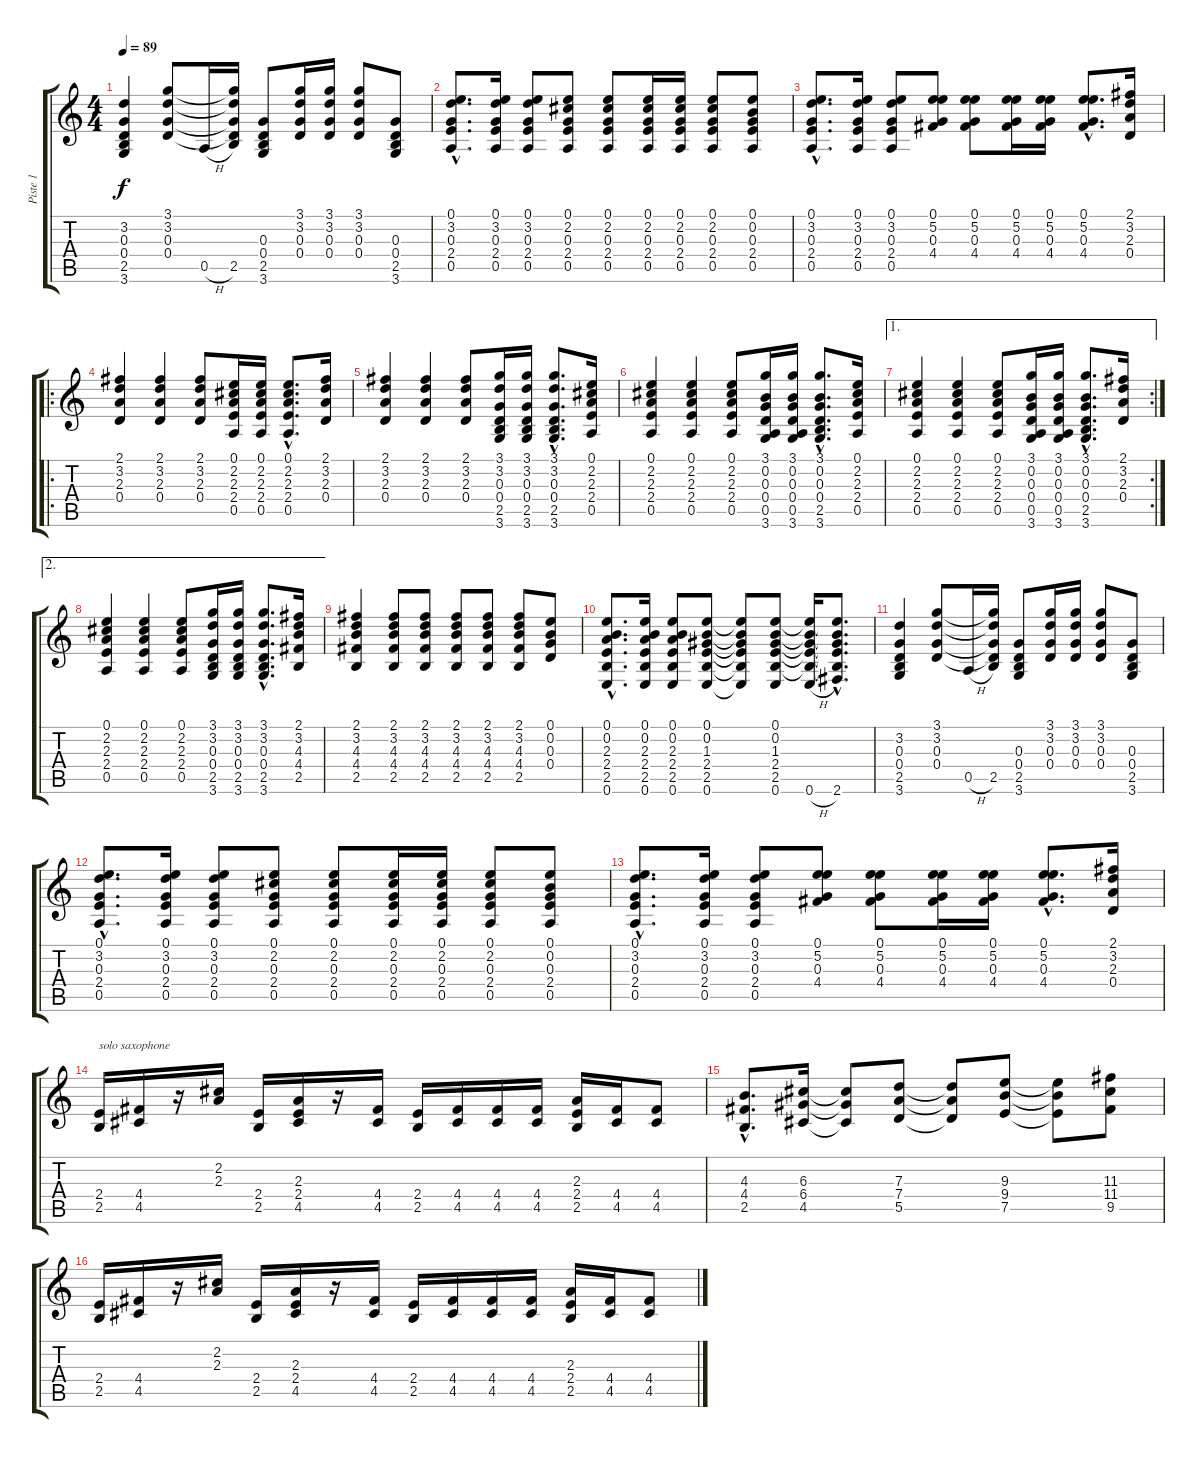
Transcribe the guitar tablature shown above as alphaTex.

\track ("Piste 1" "Piste 1") {instrument acousticguitarsteel}
\staff {score tabs}
\tuning (E4 B3 G3 D3 A2 E2) {hide}
\ts (4 4)
\tempo 89
\clef g2
\ks c
(3.2 0.3 0.4 2.5 3.6).4{dy f} (3.1 3.2 0.3 0.4).8 0.5{h}.16 (3.1{t} 3.2{t} 0.3{t} 0.4{t} 2.5).16 (0.3 0.4 2.5 3.6).8 (3.1 3.2 0.3 0.4).16 (3.1 3.2 0.3 0.4).16 (3.1 3.2 0.3 0.4).8 (0.3 0.4 2.5 3.6).8 |
(0.1{hac} 3.2{hac} 0.3{hac} 2.4{hac} 0.5{hac}).8{d} (0.1 3.2 0.3 2.4 0.5).16 (0.1 3.2 0.3 2.4 0.5).8 (0.1 2.2 0.3 2.4 0.5).8 (0.1 2.2 0.3 2.4 0.5).8 (0.1 2.2 0.3 2.4 0.5).16 (0.1 2.2 0.3 2.4 0.5).16 (0.1 2.2 0.3 2.4 0.5).8 (0.1 0.2 0.3 2.4 0.5).8 |
(0.1{hac} 3.2{hac} 0.3{hac} 2.4{hac} 0.5{hac}).8{d} (0.1 3.2 0.3 2.4 0.5).16 (0.1 3.2 0.3 2.4 0.5).8 (0.1 5.2 0.3 4.4).8 (0.1 5.2 0.3 4.4).8 (0.1 5.2 0.3 4.4).16 (0.1 5.2 0.3 4.4).16 (0.1{hac} 5.2{hac} 0.3{hac} 4.4{hac}).8{d} (2.1 3.2 2.3 0.4).16 |
\ro
(2.1 3.2 2.3 0.4).4 (2.1 3.2 2.3 0.4).4 (2.1 3.2 2.3 0.4).8 (0.1 2.2 2.3 2.4 0.5).16 (0.1 2.2 2.3 2.4 0.5).16 (0.1{hac} 2.2{hac} 2.3{hac} 2.4{hac} 0.5{hac}).8{d} (2.1 3.2 2.3 0.4).16 |
(2.1 3.2 2.3 0.4).4 (2.1 3.2 2.3 0.4).4 (2.1 3.2 2.3 0.4).8 (3.1 3.2 0.3 0.4 2.5 3.6).16 (3.1 3.2 0.3 0.4 2.5 3.6).16 (3.1{hac} 3.2{hac} 0.3{hac} 0.4{hac} 2.5{hac} 3.6{hac}).8{d} (0.1 2.2 2.3 2.4 0.5).16 |
(0.1 2.2 2.3 2.4 0.5).4 (0.1 2.2 2.3 2.4 0.5).4 (0.1 2.2 2.3 2.4 0.5).8 (3.1 0.2 0.3 0.4 0.5 3.6).16 (3.1 0.2 0.3 0.4 0.5 3.6).16 (3.1{hac} 0.2{hac} 0.3{hac} 0.4{hac} 2.5{hac} 3.6{hac}).8{d} (0.1 2.2 2.3 2.4 0.5).16 |
\ae 1
\rc 2
(0.1 2.2 2.3 2.4 0.5).4 (0.1 2.2 2.3 2.4 0.5).4 (0.1 2.2 2.3 2.4 0.5).8 (3.1 0.2 0.3 0.4 0.5 3.6).16 (3.1 0.2 0.3 0.4 0.5 3.6).16 (3.1{hac} 0.2{hac} 0.3{hac} 0.4{hac} 2.5{hac} 3.6{hac}).8{d} (2.1 3.2 2.3 0.4).16 |
\ae 2
(0.1 2.2 2.3 2.4 0.5).4 (0.1 2.2 2.3 2.4 0.5).4 (0.1 2.2 2.3 2.4 0.5).8 (3.1 3.2 0.3 0.4 2.5 3.6).16 (3.1 3.2 0.3 0.4 2.5 3.6).16 (3.1{hac} 3.2{hac} 0.3{hac} 0.4{hac} 2.5{hac} 3.6{hac}).8{d} (2.1 3.2 4.3 4.4 2.5).16 |
(2.1 3.2 4.3 4.4 2.5).4 (2.1 3.2 4.3 4.4 2.5).8 (2.1 3.2 4.3 4.4 2.5).8 (2.1 3.2 4.3 4.4 2.5).8 (2.1 3.2 4.3 4.4 2.5).8 (2.1 3.2 4.3 4.4 2.5).8 (0.1 0.2 0.3 0.4).8 |
(0.1{hac} 0.2{hac} 2.3{hac} 2.4{hac} 2.5{hac} 0.6{hac}).8{d} (0.1 0.2 2.3 2.4 2.5 0.6).16 (0.1 0.2 2.3 2.4 2.5 0.6).8 (0.1 0.2 1.3 2.4 2.5 0.6).8 (0.1{t} 0.2{t} 1.3{t} 2.4{t} 2.5{t} 0.6{t}).8 (0.1 0.2 1.3 2.4 2.5 0.6).8 (0.1{t} 0.2{t} 1.3{t} 2.4{t} 2.5{t} 0.6{h}).16 (0.1{hac t} 0.2{hac t} 1.3{hac t} 2.4{hac t} 2.5{hac t} 2.6{hac}).8{d} |
(3.2 0.3 0.4 2.5 3.6).4 (3.1 3.2 0.3 0.4).8 0.5{h}.16 (3.1{t} 3.2{t} 0.3{t} 0.4{t} 2.5).16 (0.3 0.4 2.5 3.6).8 (3.1 3.2 0.3 0.4).16 (3.1 3.2 0.3 0.4).16 (3.1 3.2 0.3 0.4).8 (0.3 0.4 2.5 3.6).8 |
(0.1{hac} 3.2{hac} 0.3{hac} 2.4{hac} 0.5{hac}).8{d} (0.1 3.2 0.3 2.4 0.5).16 (0.1 3.2 0.3 2.4 0.5).8 (0.1 2.2 0.3 2.4 0.5).8 (0.1 2.2 0.3 2.4 0.5).8 (0.1 2.2 0.3 2.4 0.5).16 (0.1 2.2 0.3 2.4 0.5).16 (0.1 2.2 0.3 2.4 0.5).8 (0.1 0.2 0.3 2.4 0.5).8 |
(0.1{hac} 3.2{hac} 0.3{hac} 2.4{hac} 0.5{hac}).8{d} (0.1 3.2 0.3 2.4 0.5).16 (0.1 3.2 0.3 2.4 0.5).8 (0.1 5.2 0.3 4.4).8 (0.1 5.2 0.3 4.4).8 (0.1 5.2 0.3 4.4).16 (0.1 5.2 0.3 4.4).16 (0.1{hac} 5.2{hac} 0.3{hac} 4.4{hac}).8{d} (2.1 3.2 2.3 0.4).16 |
(2.4 2.5).16{txt "solo saxophone"} (4.4 4.5).16 r.16 (2.2 2.3).16 (2.4 2.5).16 (2.3 2.4 4.5).16 r.16 (4.4 4.5).16 (2.4 2.5).16 (4.4 4.5).16 (4.4 4.5).16 (4.4 4.5).16 (2.3 2.4 2.5).16 (4.4 4.5).16 (4.4 4.5).8 |
(4.3{hac} 4.4{hac} 2.5{hac}).8{d} (6.3 6.4 4.5).16 (6.3{t} 6.4{t} 4.5{t}).8 (7.3 7.4 5.5).8 (7.3{t} 7.4{t} 5.5{t}).8 (9.3 9.4 7.5).8 (9.3{t} 9.4{t} 7.5{t}).8 (11.3 11.4 9.5).8 |
(2.4 2.5).16 (4.4 4.5).16 r.16 (2.2 2.3).16 (2.4 2.5).16 (2.3 2.4 4.5).16 r.16 (4.4 4.5).16 (2.4 2.5).16 (4.4 4.5).16 (4.4 4.5).16 (4.4 4.5).16 (2.3 2.4 2.5).16 (4.4 4.5).16 (4.4 4.5).8
